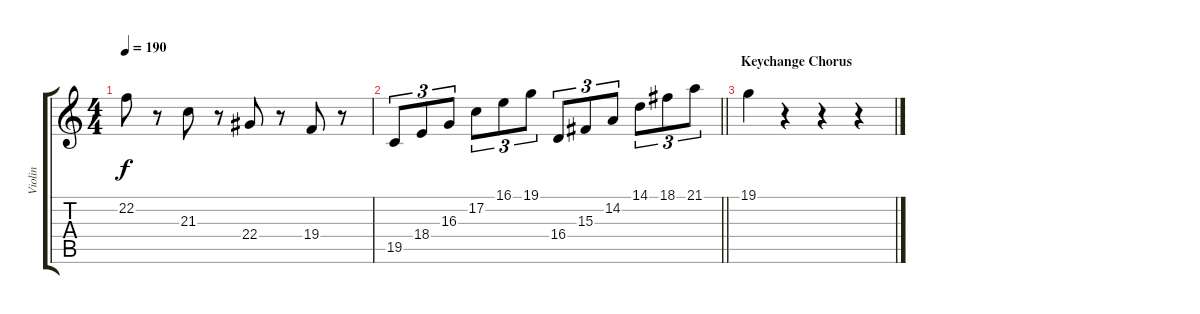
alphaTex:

\track ("Violin" "Violin") {instrument violin}
\staff {score tabs}
\tuning (C4 G3 Eb3 Bb2 F2 C2) {hide}
\ts (4 4)
\tempo 190
\clef g2
\ks c
22.2.8{dy f} r.8 21.3.8 r.8 22.4.8 r.8 19.4.8 r.8 |
\barLineRight lightlight
19.5.8{tu (3 2)} 18.4.8{tu (3 2)} 16.3.8{tu (3 2)} 17.2.8{tu (3 2)} 16.1.8{tu (3 2)} 19.1.8{tu (3 2)} 16.4.8{tu (3 2)} 15.3.8{tu (3 2)} 14.2.8{tu (3 2)} 14.1.8{tu (3 2)} 18.1.8{tu (3 2)} 21.1.8{tu (3 2)} |
\section ("" "Keychange Chorus")
19.1.4 r.4 r.4 r.4
